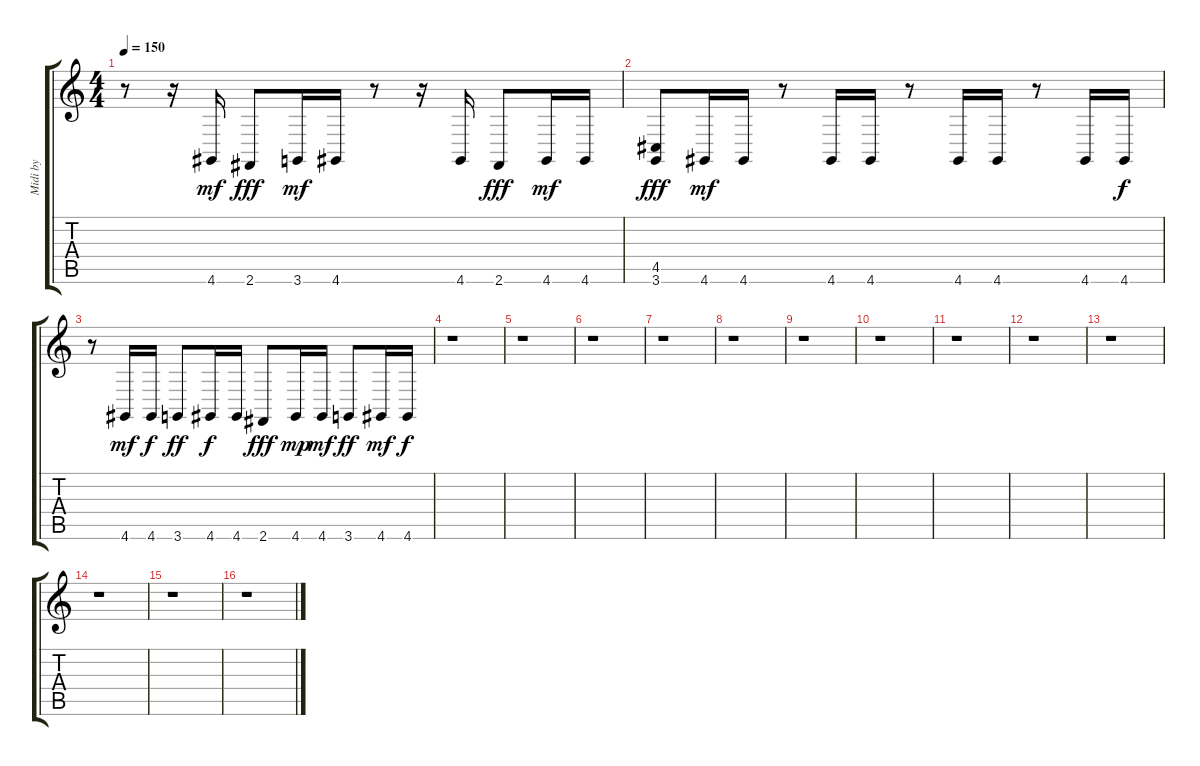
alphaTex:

\track ("Midi by   " "Midi by   ") {instrument acousticgrandpiano}
\staff {score tabs}
\tuning (E4 B3 G3 D3 A2 E2) {hide}
\ts (4 4)
\tempo 150
\clef g2
\ks c
r.8{dy mf} r.16 4.6.16 2.6.8{dy fff} 3.6.16{dy mf} 4.6.16 r.8 r.16 4.6.16 2.6.8{dy fff} 4.6.16{dy mf} 4.6.16 |
(4.5 3.6).8{dy fff} 4.6.16{dy mf} 4.6.16 r.8 4.6.16 4.6.16 r.8 4.6.16 4.6.16 r.8 4.6.16 4.6.16{dy f} |
r.8 4.6.16{dy mf} 4.6.16{dy f} 3.6.8{dy ff} 4.6.16{dy f} 4.6.16 2.6.8{dy fff} 4.6.16{dy mp} 4.6.16{dy mf} 3.6.8{dy ff} 4.6.16{dy mf} 4.6.16{dy f} |
r.1 |
r.1 |
r.1 |
r.1 |
r.1 |
r.1 |
r.1 |
r.1 |
r.1 |
r.1 |
r.1 |
r.1 |
r.1
